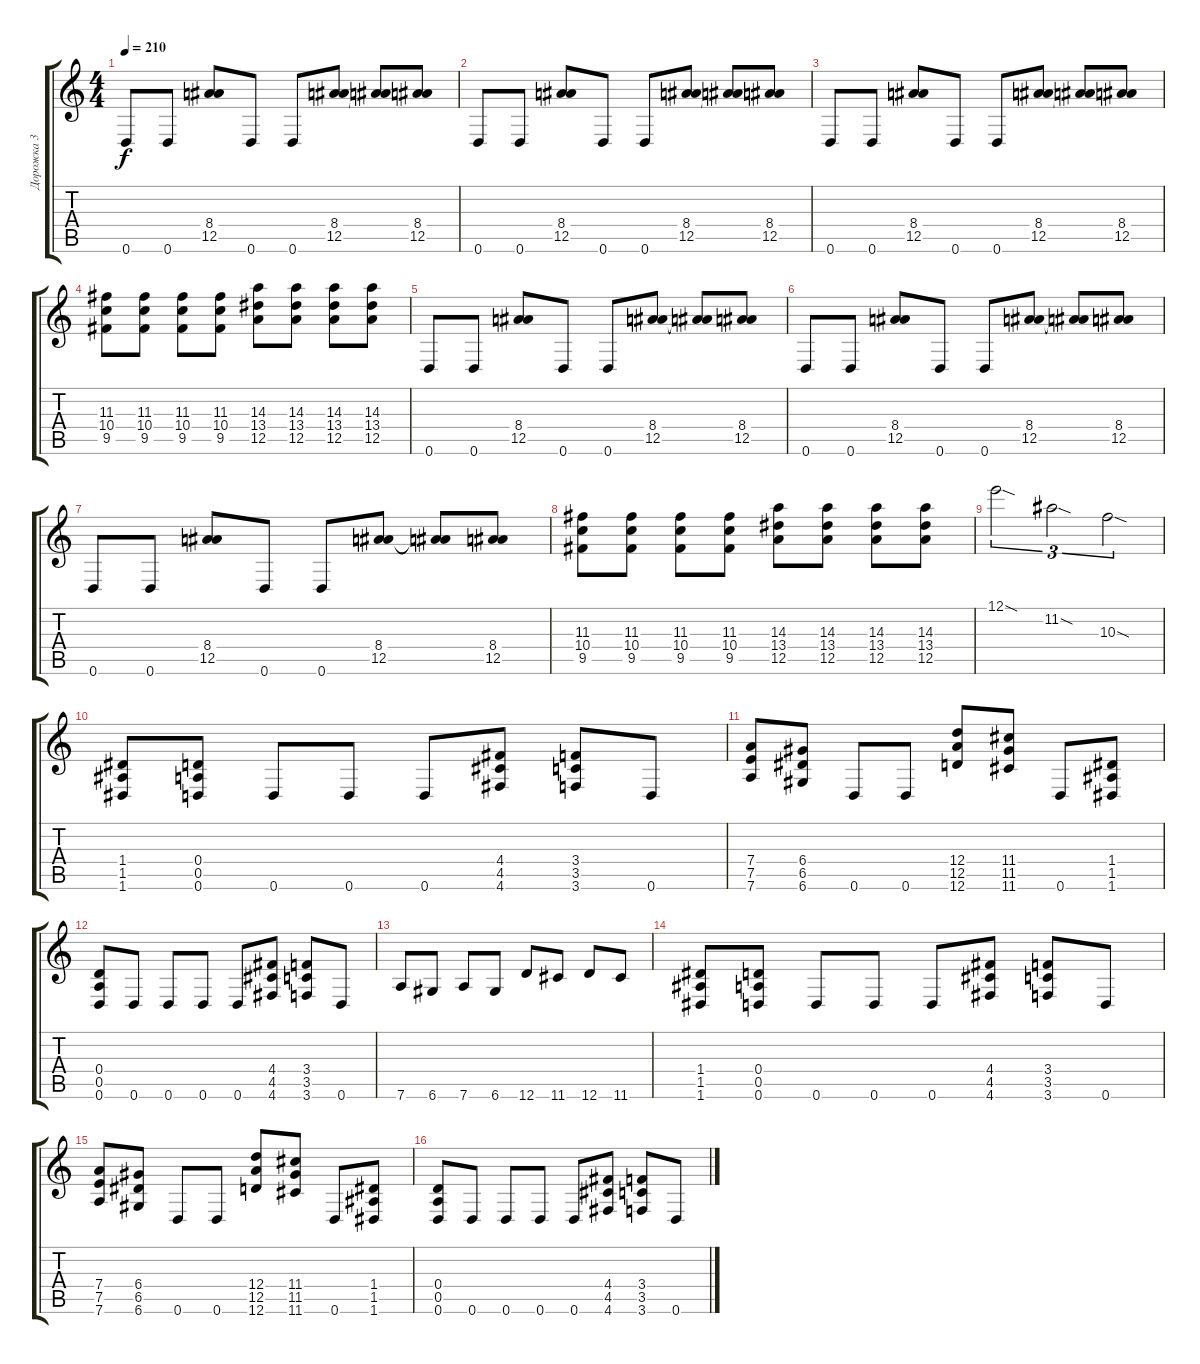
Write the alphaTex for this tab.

\track ("Дорожка 3" "Дорожка 3") {instrument distortionguitar}
\staff {score tabs}
\tuning (E4 B3 G3 D3 A2 D2) {hide}
\ts (4 4)
\tempo 210
\clef g2
\ks c
0.6.8{dy f} 0.6.8 (8.4 12.5).8 0.6.8 0.6.8 (8.4 12.5).8 (8.4{t} 12.5{t}).8 (8.4 12.5).8 |
0.6.8 0.6.8 (8.4 12.5).8 0.6.8 0.6.8 (8.4 12.5).8 (8.4{t} 12.5{t}).8 (8.4 12.5).8 |
0.6.8 0.6.8 (8.4 12.5).8 0.6.8 0.6.8 (8.4 12.5).8 (8.4{t} 12.5{t}).8 (8.4 12.5).8 |
(11.3 10.4 9.5).8 (11.3 10.4 9.5).8 (11.3 10.4 9.5).8 (11.3 10.4 9.5).8 (14.3 13.4 12.5).8 (14.3 13.4 12.5).8 (14.3 13.4 12.5).8 (14.3 13.4 12.5).8 |
0.6.8 0.6.8 (8.4 12.5).8 0.6.8 0.6.8 (8.4 12.5).8 (8.4{t} 12.5{t}).8 (8.4 12.5).8 |
0.6.8 0.6.8 (8.4 12.5).8 0.6.8 0.6.8 (8.4 12.5).8 (8.4{t} 12.5{t}).8 (8.4 12.5).8 |
0.6.8 0.6.8 (8.4 12.5).8 0.6.8 0.6.8 (8.4 12.5).8 (8.4{t} 12.5{t}).8 (8.4 12.5).8 |
(11.3 10.4 9.5).8 (11.3 10.4 9.5).8 (11.3 10.4 9.5).8 (11.3 10.4 9.5).8 (14.3 13.4 12.5).8 (14.3 13.4 12.5).8 (14.3 13.4 12.5).8 (14.3 13.4 12.5).8 |
12.1{sod}.2{tu (3 2)} 11.2{sod}.2{tu (3 2)} 10.3{sod}.2{tu (3 2)} |
(1.4 1.5 1.6).8 (0.4 0.5 0.6).8 0.6.8 0.6.8 0.6.8 (4.4 4.5 4.6).8 (3.4 3.5 3.6).8 0.6.8 |
(7.4 7.5 7.6).8 (6.4 6.5 6.6).8 0.6.8 0.6.8 (12.4 12.5 12.6).8 (11.4 11.5 11.6).8 0.6.8 (1.4 1.5 1.6).8 |
(0.4 0.5 0.6).8 0.6.8 0.6.8 0.6.8 0.6.8 (4.4 4.5 4.6).8 (3.4 3.5 3.6).8 0.6.8 |
7.6.8 6.6.8 7.6.8 6.6.8 12.6.8 11.6.8 12.6.8 11.6.8 |
(1.4 1.5 1.6).8 (0.4 0.5 0.6).8 0.6.8 0.6.8 0.6.8 (4.4 4.5 4.6).8 (3.4 3.5 3.6).8 0.6.8 |
(7.4 7.5 7.6).8 (6.4 6.5 6.6).8 0.6.8 0.6.8 (12.4 12.5 12.6).8 (11.4 11.5 11.6).8 0.6.8 (1.4 1.5 1.6).8 |
(0.4 0.5 0.6).8 0.6.8 0.6.8 0.6.8 0.6.8 (4.4 4.5 4.6).8 (3.4 3.5 3.6).8 0.6.8
